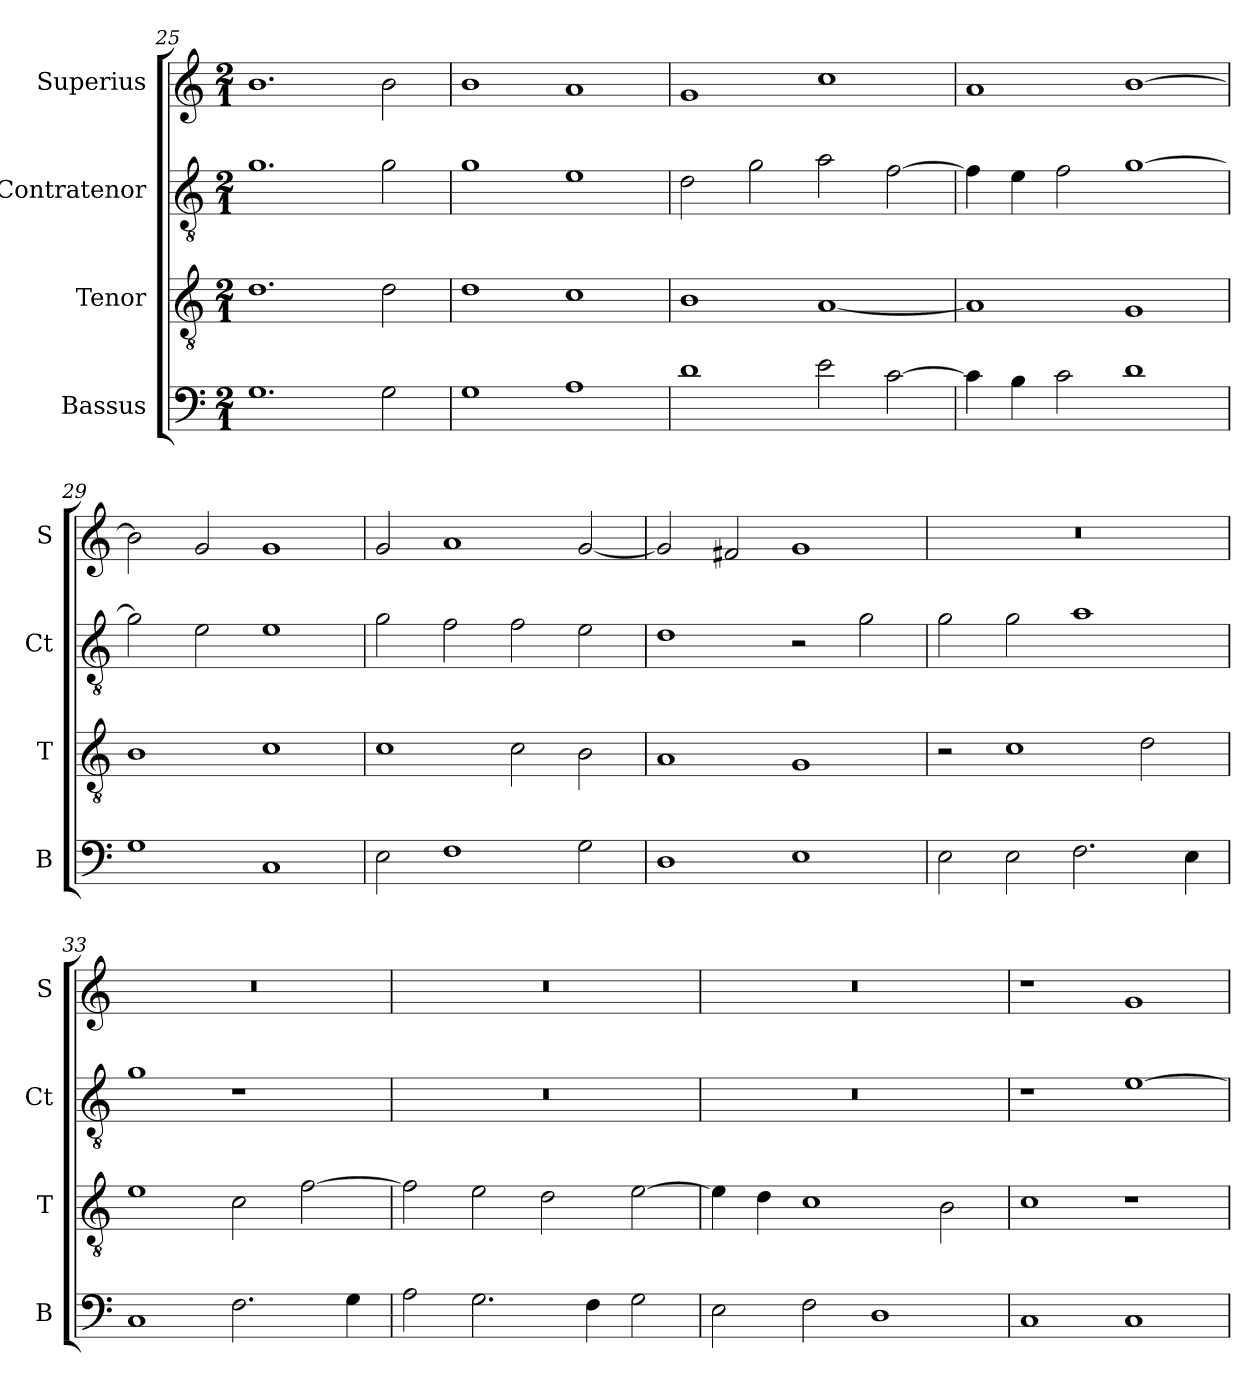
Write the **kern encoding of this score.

**kern	**kern	**kern	**kern
*part4	*part3	*part2	*part1
*staff4	*staff3	*staff2	*staff1
*I"Bassus	*I"Tenor	*I"Contratenor	*I"Superius
*I'B	*I'T	*I'Ct	*I'S
*clefF4	*clefGv2	*clefGv2	*clefG2
*k[]	*k[]	*k[]	*k[]
*M2/1	*M2/1	*M2/1	*M2/1
=25	=25	=25	=25
1.G	1.d	1.g	1.b
2G\	2d\	2g\	2b\
=26	=26	=26	=26
1G	1d	1g	1b
1A	1c	1e	1a
=27	=27	=27	=27
1d	1B	2d\	1g
.	.	2g\	.
2e\	[1A	2a\	1cc
[2c\	.	[2f\	.
=28	=28	=28	=28
4c\]	1A]	4f\]	1a
4B\	.	4e\	.
2c\	.	2f\	.
1d	1G	[1g	[1b
=29	=29	=29	=29
1G	1B	2g\]	2b\]
.	.	2e\	2g/
1C	1c	1e	1g
=30	=30	=30	=30
2E\	1c	2g\	2g/
1F	.	2f\	1a
.	2c\	2f\	.
2G\	2B\	2e\	[2g/
=31	=31	=31	=31
1D	1A	1d	2g/]
.	.	.	2f#X/
1E	1G	2r	1g
.	.	2g\	.
=32	=32	=32	=32
2E\	2r	2g\	0r
2E\	1c	2g\	.
2.F\	.	1a	.
.	2d\	.	.
4E\	.	.	.
=33	=33	=33	=33
1C	1e	1g	0r
2.F\	2c\	1r	.
.	[2f\	.	.
4G\	.	.	.
=34	=34	=34	=34
2A\	2f\]	0r	0r
2.G\	2e\	.	.
.	2d\	.	.
4F\	.	.	.
2G\	[2e\	.	.
=35	=35	=35	=35
2E\	4e\]	0r	0r
.	4d\	.	.
2F\	1c	.	.
1D	.	.	.
.	2B\	.	.
=36	=36	=36	=36
1C	1c	1r	1r
1C	1r	[1e	1g
=	=	=	=
*-	*-	*-	*-
